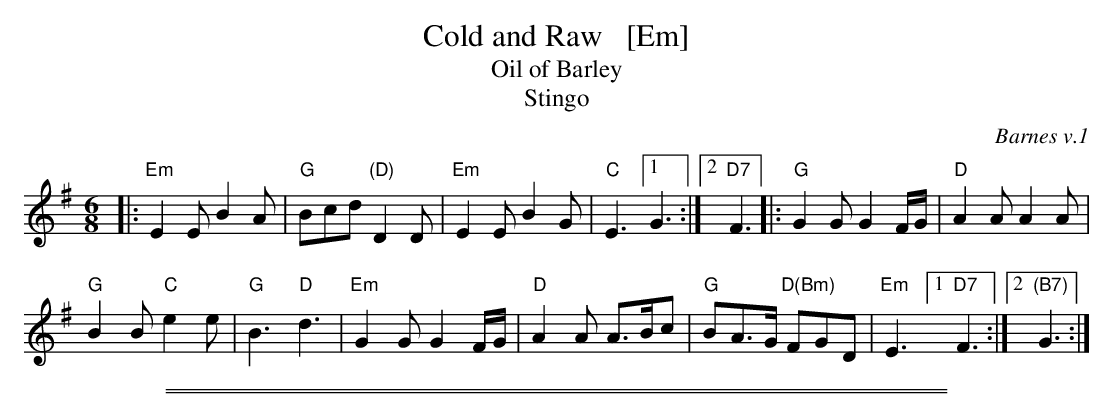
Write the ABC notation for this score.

X:1
T: Cold and Raw   [Em]
T: Oil of Barley
T: Stingo
O: Barnes v.1
M: 6/8
L: 1/8
K: Em
|:\
"Em"E2E B2A | "G"Bcd "(D)"D2D |\
"Em"E2E B2G | "C"E3 [1 G3 :|2 "D7"F3 |:\
"G"G2G G2F/G/ | "D"A2A A2A |
"G"B2B "C"e2e | "G"B3 "D"d3 |\
"Em"G2G G2F/G/ | "D"A2A A>Bc |\
"G"BA>G "D(Bm)"FGD | "Em"E3 [1 "D7"F3 :|[2 "(B7)"G3 :|
